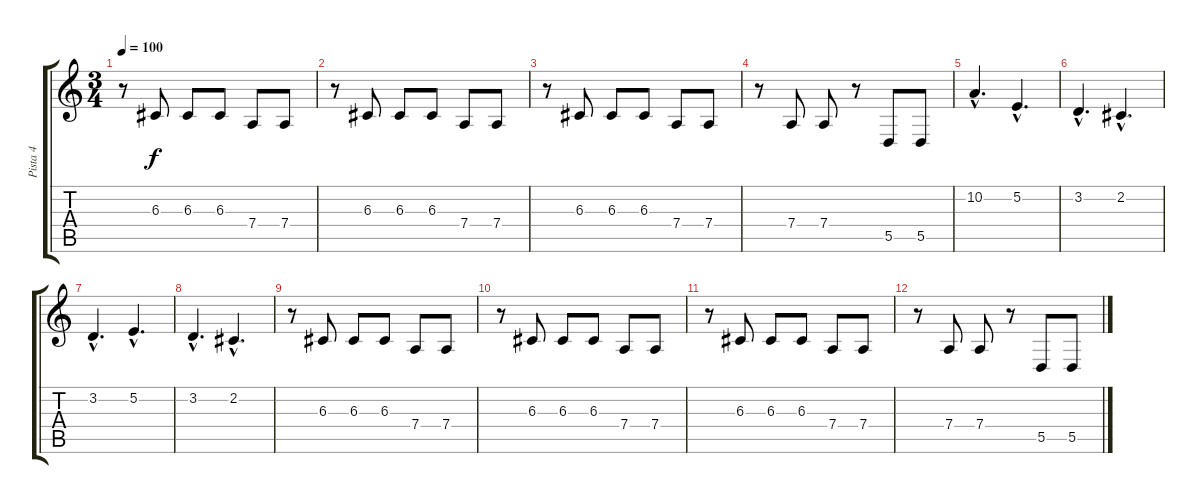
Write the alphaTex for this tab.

\track ("Pista 4" "Pista 4") {instrument clarinet}
\staff {score tabs}
\tuning (E4 B3 G3 D3 A2 E2) {hide}
\ts (3 4)
\tempo 100
\clef g2
\ks c
r.8{dy f} 6.3.8 6.3.8 6.3.8 7.4.8 7.4.8 |
r.8 6.3.8 6.3.8 6.3.8 7.4.8 7.4.8 |
r.8 6.3.8 6.3.8 6.3.8 7.4.8 7.4.8 |
r.8 7.4.8 7.4.8 r.8 5.5.8 5.5.8 |
10.2{hac}.4{d} 5.2{hac}.4{d} |
3.2{hac}.4{d} 2.2{hac}.4{d} |
3.2{hac}.4{d} 5.2{hac}.4{d} |
3.2{hac}.4{d} 2.2{hac}.4{d} |
r.8 6.3.8 6.3.8 6.3.8 7.4.8 7.4.8 |
r.8 6.3.8 6.3.8 6.3.8 7.4.8 7.4.8 |
r.8 6.3.8 6.3.8 6.3.8 7.4.8 7.4.8 |
r.8 7.4.8 7.4.8 r.8 5.5.8 5.5.8
